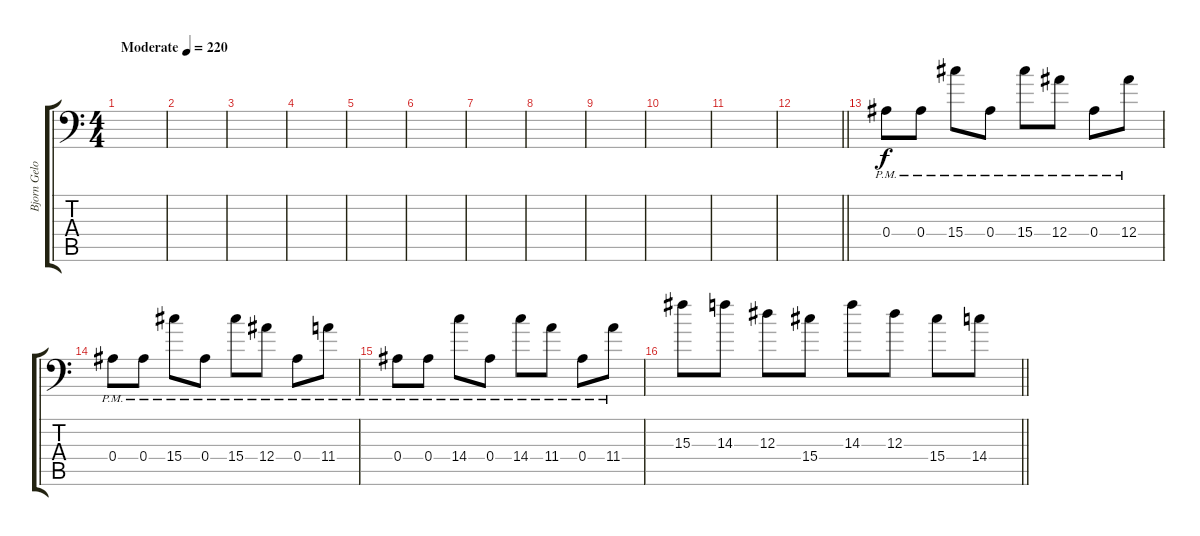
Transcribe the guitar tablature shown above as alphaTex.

\track ("Bjorn Gelotte" "Bjorn Gelo") {instrument distortionguitar}
\staff {score tabs}
\tuning (C4 G3 Eb3 Bb2 F2 Bb1) {hide}
\ts (4 4)
\tempo (220 "Moderate")
\clef f4
\ks c
|
|
|
|
|
|
|
|
|
|
|
\barLineRight lightlight
|
0.4{pm}.8 0.4{pm}.8 15.4{pm}.8 0.4{pm}.8 15.4{pm}.8 12.4{pm}.8 0.4{pm}.8 12.4{pm}.8 |
0.4{pm}.8 0.4{pm}.8 15.4{pm}.8 0.4{pm}.8 15.4{pm}.8 12.4{pm}.8 0.4{pm}.8 11.4{pm}.8 |
0.4{pm}.8 0.4{pm}.8 14.4{pm}.8 0.4{pm}.8 14.4{pm}.8 11.4{pm}.8 0.4{pm}.8 11.4{pm}.8 |
\barLineRight lightlight
15.3.8 14.3.8 12.3.8 15.4.8 14.3.8 12.3.8 15.4.8 14.4.8
